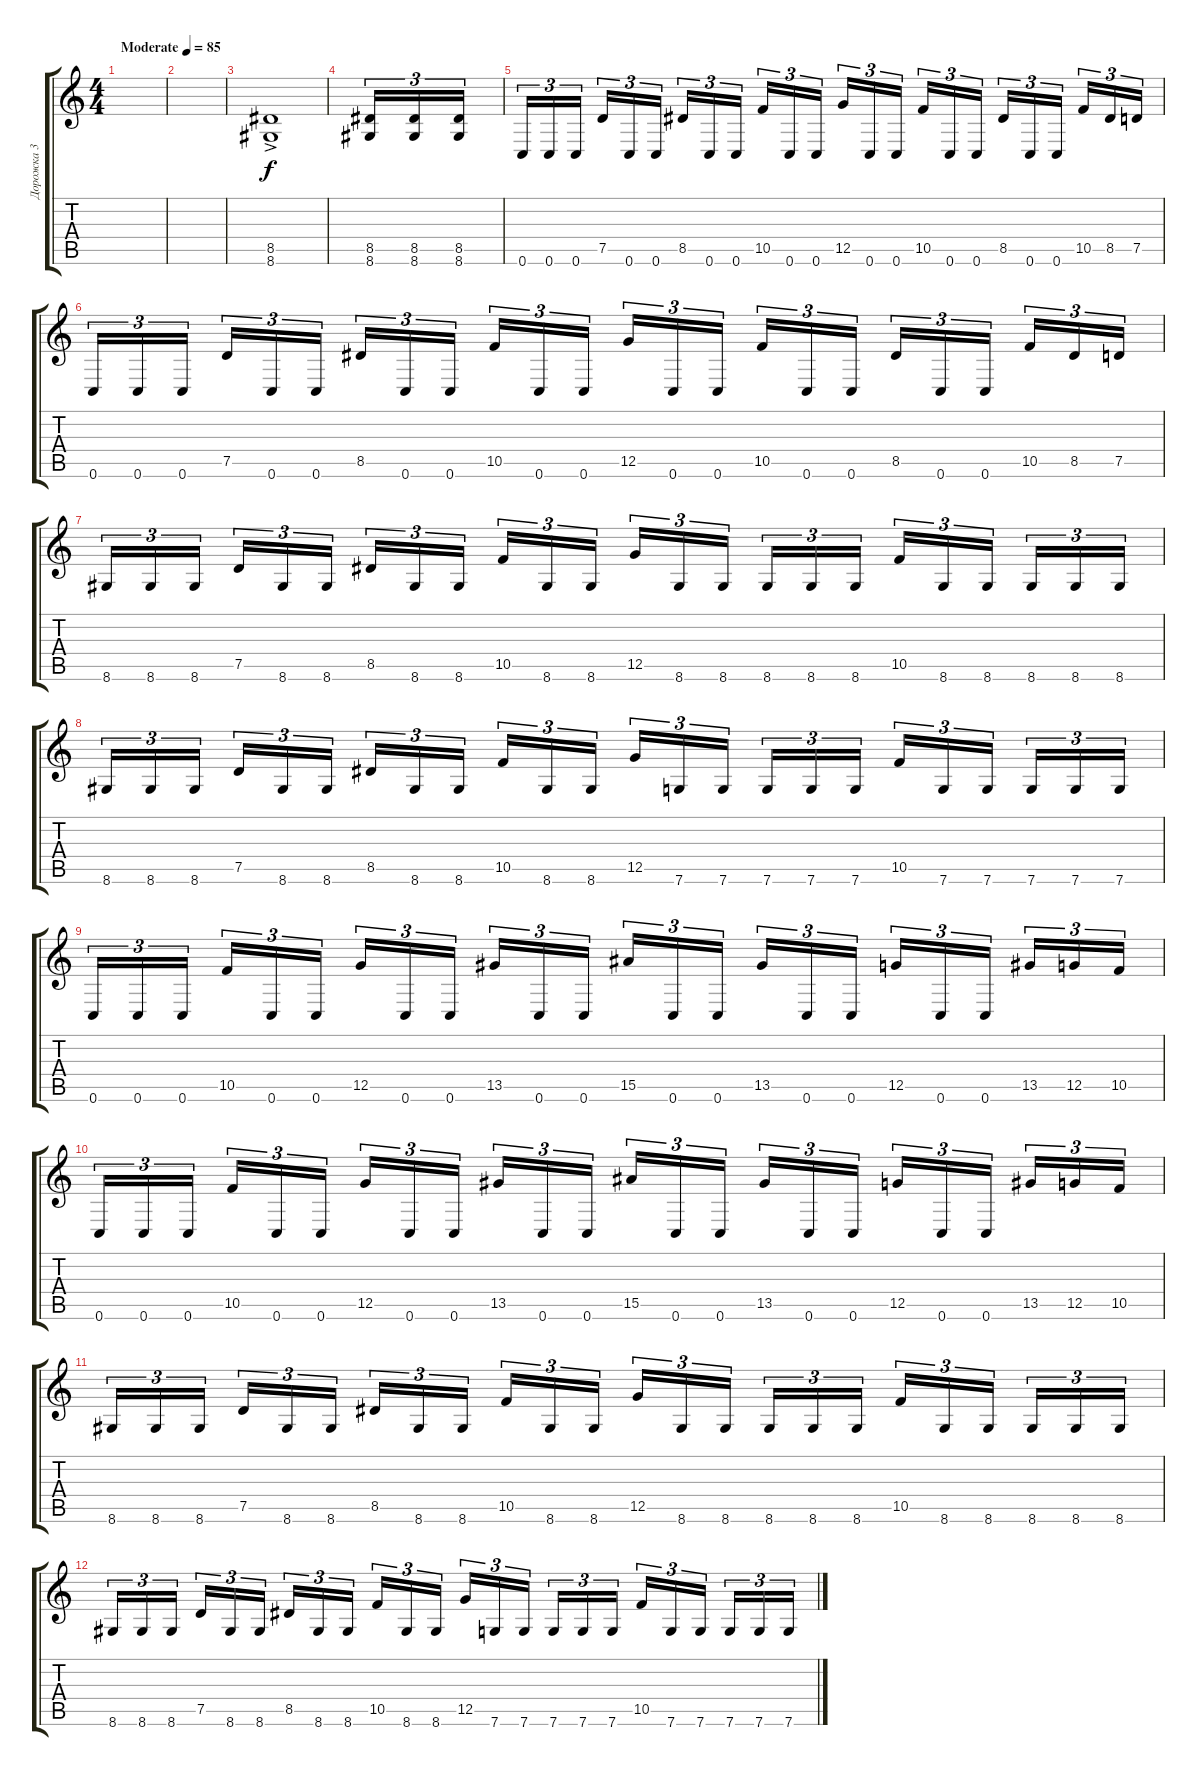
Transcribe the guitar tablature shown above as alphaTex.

\track ("Дорожка 3" "Дорожка 3") {instrument overdrivenguitar}
\staff {score tabs}
\tuning (E4 C4 G3 C3 G2 C2) {hide}
\ts (4 4)
\tempo (85 "Moderate")
\clef g2
\ks c
|
|
(8.5 8.6{ac}).1 |
(8.5 8.6).16{tu (3 2) dy f} (8.5 8.6).16{tu (3 2)} (8.5 8.6).16{tu (3 2)} |
0.6.16{tu (3 2)} 0.6.16{tu (3 2)} 0.6.16{tu (3 2) beam splitsecondary} 7.5.16{tu (3 2)} 0.6.16{tu (3 2)} 0.6.16{tu (3 2)} 8.5.16{tu (3 2)} 0.6.16{tu (3 2)} 0.6.16{tu (3 2) beam splitsecondary} 10.5.16{tu (3 2)} 0.6.16{tu (3 2)} 0.6.16{tu (3 2)} 12.5.16{tu (3 2)} 0.6.16{tu (3 2)} 0.6.16{tu (3 2) beam splitsecondary} 10.5.16{tu (3 2)} 0.6.16{tu (3 2)} 0.6.16{tu (3 2)} 8.5.16{tu (3 2)} 0.6.16{tu (3 2)} 0.6.16{tu (3 2) beam splitsecondary} 10.5.16{tu (3 2)} 8.5.16{tu (3 2)} 7.5.16{tu (3 2)} |
0.6.16{tu (3 2)} 0.6.16{tu (3 2)} 0.6.16{tu (3 2) beam splitsecondary} 7.5.16{tu (3 2)} 0.6.16{tu (3 2)} 0.6.16{tu (3 2)} 8.5.16{tu (3 2)} 0.6.16{tu (3 2)} 0.6.16{tu (3 2) beam splitsecondary} 10.5.16{tu (3 2)} 0.6.16{tu (3 2)} 0.6.16{tu (3 2)} 12.5.16{tu (3 2)} 0.6.16{tu (3 2)} 0.6.16{tu (3 2) beam splitsecondary} 10.5.16{tu (3 2)} 0.6.16{tu (3 2)} 0.6.16{tu (3 2)} 8.5.16{tu (3 2)} 0.6.16{tu (3 2)} 0.6.16{tu (3 2) beam splitsecondary} 10.5.16{tu (3 2)} 8.5.16{tu (3 2)} 7.5.16{tu (3 2)} |
8.6.16{tu (3 2)} 8.6.16{tu (3 2)} 8.6.16{tu (3 2) beam splitsecondary} 7.5.16{tu (3 2)} 8.6.16{tu (3 2)} 8.6.16{tu (3 2)} 8.5.16{tu (3 2)} 8.6.16{tu (3 2)} 8.6.16{tu (3 2) beam splitsecondary} 10.5.16{tu (3 2)} 8.6.16{tu (3 2)} 8.6.16{tu (3 2)} 12.5.16{tu (3 2)} 8.6.16{tu (3 2)} 8.6.16{tu (3 2) beam splitsecondary} 8.6.16{tu (3 2)} 8.6.16{tu (3 2)} 8.6.16{tu (3 2)} 10.5.16{tu (3 2)} 8.6.16{tu (3 2)} 8.6.16{tu (3 2) beam splitsecondary} 8.6.16{tu (3 2)} 8.6.16{tu (3 2)} 8.6.16{tu (3 2)} |
8.6.16{tu (3 2)} 8.6.16{tu (3 2)} 8.6.16{tu (3 2) beam splitsecondary} 7.5.16{tu (3 2)} 8.6.16{tu (3 2)} 8.6.16{tu (3 2)} 8.5.16{tu (3 2)} 8.6.16{tu (3 2)} 8.6.16{tu (3 2) beam splitsecondary} 10.5.16{tu (3 2)} 8.6.16{tu (3 2)} 8.6.16{tu (3 2)} 12.5.16{tu (3 2)} 7.6.16{tu (3 2)} 7.6.16{tu (3 2) beam splitsecondary} 7.6.16{tu (3 2)} 7.6.16{tu (3 2)} 7.6.16{tu (3 2)} 10.5.16{tu (3 2)} 7.6.16{tu (3 2)} 7.6.16{tu (3 2) beam splitsecondary} 7.6.16{tu (3 2)} 7.6.16{tu (3 2)} 7.6.16{tu (3 2)} |
0.6.16{tu (3 2)} 0.6.16{tu (3 2)} 0.6.16{tu (3 2) beam splitsecondary} 10.5.16{tu (3 2)} 0.6.16{tu (3 2)} 0.6.16{tu (3 2)} 12.5.16{tu (3 2)} 0.6.16{tu (3 2)} 0.6.16{tu (3 2) beam splitsecondary} 13.5.16{tu (3 2)} 0.6.16{tu (3 2)} 0.6.16{tu (3 2)} 15.5.16{tu (3 2)} 0.6.16{tu (3 2)} 0.6.16{tu (3 2) beam splitsecondary} 13.5.16{tu (3 2)} 0.6.16{tu (3 2)} 0.6.16{tu (3 2)} 12.5.16{tu (3 2)} 0.6.16{tu (3 2)} 0.6.16{tu (3 2) beam splitsecondary} 13.5.16{tu (3 2)} 12.5.16{tu (3 2)} 10.5.16{tu (3 2)} |
0.6.16{tu (3 2)} 0.6.16{tu (3 2)} 0.6.16{tu (3 2) beam splitsecondary} 10.5.16{tu (3 2)} 0.6.16{tu (3 2)} 0.6.16{tu (3 2)} 12.5.16{tu (3 2)} 0.6.16{tu (3 2)} 0.6.16{tu (3 2) beam splitsecondary} 13.5.16{tu (3 2)} 0.6.16{tu (3 2)} 0.6.16{tu (3 2)} 15.5.16{tu (3 2)} 0.6.16{tu (3 2)} 0.6.16{tu (3 2) beam splitsecondary} 13.5.16{tu (3 2)} 0.6.16{tu (3 2)} 0.6.16{tu (3 2)} 12.5.16{tu (3 2)} 0.6.16{tu (3 2)} 0.6.16{tu (3 2) beam splitsecondary} 13.5.16{tu (3 2)} 12.5.16{tu (3 2)} 10.5.16{tu (3 2)} |
8.6.16{tu (3 2)} 8.6.16{tu (3 2)} 8.6.16{tu (3 2) beam splitsecondary} 7.5.16{tu (3 2)} 8.6.16{tu (3 2)} 8.6.16{tu (3 2)} 8.5.16{tu (3 2)} 8.6.16{tu (3 2)} 8.6.16{tu (3 2) beam splitsecondary} 10.5.16{tu (3 2)} 8.6.16{tu (3 2)} 8.6.16{tu (3 2)} 12.5.16{tu (3 2)} 8.6.16{tu (3 2)} 8.6.16{tu (3 2) beam splitsecondary} 8.6.16{tu (3 2)} 8.6.16{tu (3 2)} 8.6.16{tu (3 2)} 10.5.16{tu (3 2)} 8.6.16{tu (3 2)} 8.6.16{tu (3 2) beam splitsecondary} 8.6.16{tu (3 2)} 8.6.16{tu (3 2)} 8.6.16{tu (3 2)} |
8.6.16{tu (3 2)} 8.6.16{tu (3 2)} 8.6.16{tu (3 2) beam splitsecondary} 7.5.16{tu (3 2)} 8.6.16{tu (3 2)} 8.6.16{tu (3 2)} 8.5.16{tu (3 2)} 8.6.16{tu (3 2)} 8.6.16{tu (3 2) beam splitsecondary} 10.5.16{tu (3 2)} 8.6.16{tu (3 2)} 8.6.16{tu (3 2)} 12.5.16{tu (3 2)} 7.6.16{tu (3 2)} 7.6.16{tu (3 2) beam splitsecondary} 7.6.16{tu (3 2)} 7.6.16{tu (3 2)} 7.6.16{tu (3 2)} 10.5.16{tu (3 2)} 7.6.16{tu (3 2)} 7.6.16{tu (3 2) beam splitsecondary} 7.6.16{tu (3 2)} 7.6.16{tu (3 2)} 7.6.16{tu (3 2)}
